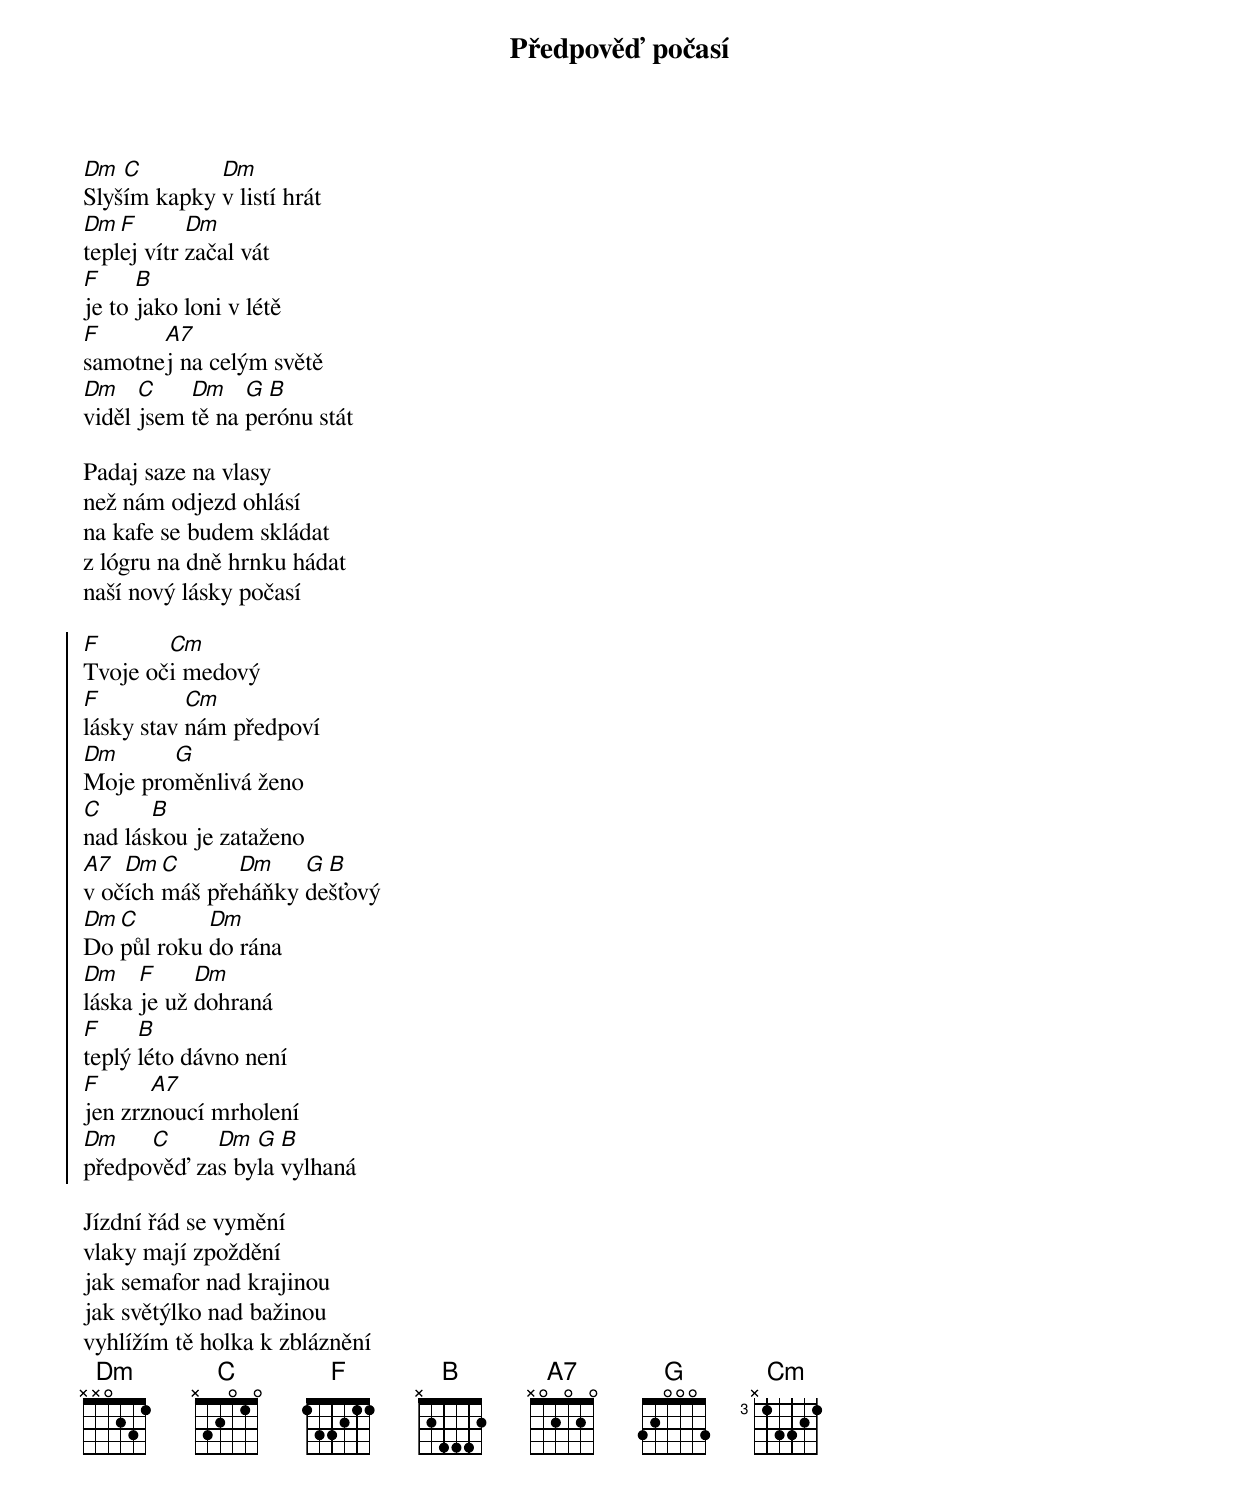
{title: Předpověď počasí}
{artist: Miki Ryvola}

[Dm]Slyš[C]ím kapky [Dm]v listí hrát
[Dm]tepl[F]ej vítr [Dm]začal vát
[F]je to [B]jako loni v létě
[F]samotne[A7]j na celým světě
[Dm]viděl [C]jsem [Dm]tě na [G]pe[B]rónu stát

Padaj saze na vlasy
než nám odjezd ohlásí
na kafe se budem skládat
z lógru na dně hrnku hádat
naší nový lásky počasí

{start_of_chorus}
[F]Tvoje oč[Cm]i medový
[F]lásky stav [Cm]nám předpoví
[Dm]Moje pro[G]měnlivá ženo
[C]nad lás[B]kou je zataženo
[A7]v oč[Dm]ích [C]máš pře[Dm]háňky [G]de[B]šťový
[Dm]Do [C]půl roku [Dm]do rána
[Dm]láska [F]je už [Dm]dohraná
[F]teplý [B]léto dávno není
[F]jen zrz[A7]noucí mrholení
[Dm]předpo[C]věď za[Dm]s by[G]la [B]vylhaná
{end_of_chorus}

Jízdní řád se vymění
vlaky mají zpoždění
jak semafor nad krajinou
jak světýlko nad bažinou
vyhlížím tě holka k zbláznění
